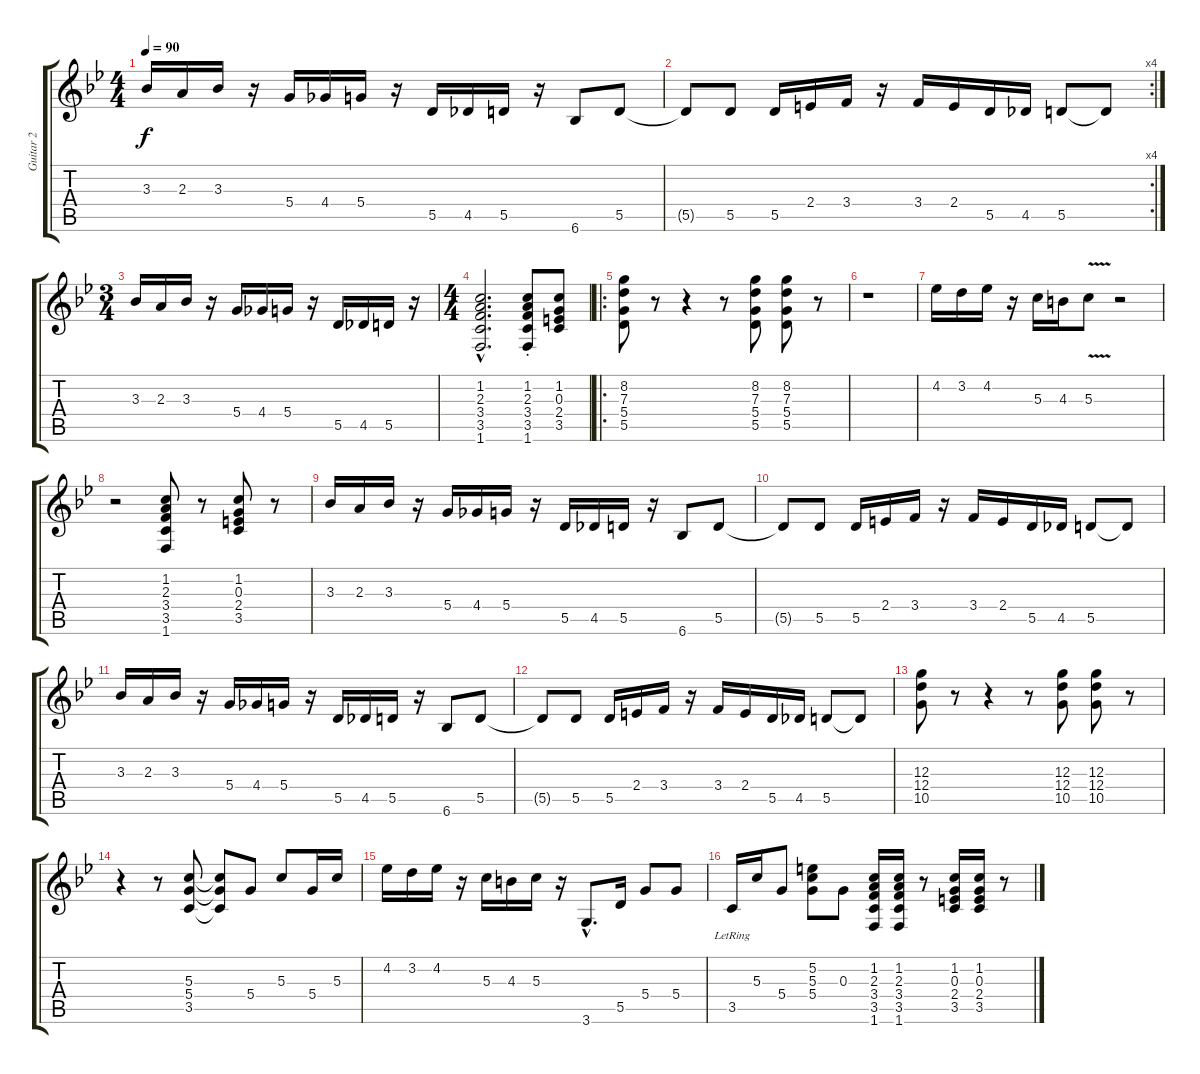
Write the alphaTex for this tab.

\track ("Guitar 2" "Guitar 2") {instrument electricguitarmuted}
\staff {score tabs}
\tuning (E4 B3 G3 D3 A2 E2) {hide}
\ts (4 4)
\tempo 90
\clef g2
\ks bb
3.3.16{dy f instrument electricguitarmuted} 2.3.16 3.3.16 r.16 5.4.16 4.4.16 5.4.16 r.16 5.5.16 4.5.16 5.5.16 r.16 6.6.8 5.5.8 |
\rc 4
5.5{t}.8 5.5.8 5.5.16 2.4.16 3.4.16 r.16 3.4.16 2.4.16 5.5.16 4.5.16 5.5.8 5.5{t}.8 |
\ts (3 4)
3.3.16 2.3.16 3.3.16 r.16 5.4.16 4.4.16 5.4.16 r.16 5.5.16 4.5.16 5.5.16 r.16 |
\ts (4 4)
(1.2{hac} 2.3{hac} 3.4{hac} 3.5{hac} 1.6{hac}).2{d} (1.2{st} 2.3{st} 3.4{st} 3.5{st} 1.6{st}).8 (1.2 0.3 2.4 3.5).8 |
\ro
(8.2 7.3 5.4 5.5).8 r.8 r.4 r.8 (8.2 7.3 5.4 5.5).8 (8.2 7.3 5.4 5.5).8 r.8 |
r.1 |
4.2.16 3.2.16 4.2.16 r.16 5.3.16 4.3.16 5.3{v}.8 r.2 |
r.2 (1.2 2.3 3.4 3.5 1.6).8 r.8 (1.2 0.3 2.4 3.5).8 r.8 |
3.3.16 2.3.16 3.3.16 r.16 5.4.16 4.4.16 5.4.16 r.16 5.5.16 4.5.16 5.5.16 r.16 6.6.8 5.5.8 |
5.5{t}.8 5.5.8 5.5.16 2.4.16 3.4.16 r.16 3.4.16 2.4.16 5.5.16 4.5.16 5.5.8 5.5{t}.8 |
3.3.16 2.3.16 3.3.16 r.16 5.4.16 4.4.16 5.4.16 r.16 5.5.16 4.5.16 5.5.16 r.16 6.6.8 5.5.8 |
5.5{t}.8 5.5.8 5.5.16 2.4.16 3.4.16 r.16 3.4.16 2.4.16 5.5.16 4.5.16 5.5.8 5.5{t}.8 |
(12.3 12.4 10.5).8 r.8 r.4 r.8 (12.3 12.4 10.5).8 (12.3 12.4 10.5).8 r.8 |
r.4 r.8 (5.3 5.4 3.5).8 (5.3{t} 5.4{t} 3.5{t}).8 5.4.8 5.3.8 5.4.16 5.3.16 |
4.2.16 3.2.16 4.2.16 r.16 5.3.16 4.3.16 5.3.16 r.16 3.6{hac}.8{d} 5.5.16 5.4.8 5.4.8 |
3.5{lr}.16 5.3.16 5.4.8 (5.2 5.3 5.4).8 0.3.8 (1.2 2.3 3.4 3.5 1.6).16 (1.2 2.3 3.4 3.5 1.6).16 r.8 (1.2 0.3 2.4 3.5).16 (1.2 0.3 2.4 3.5).16 r.8
